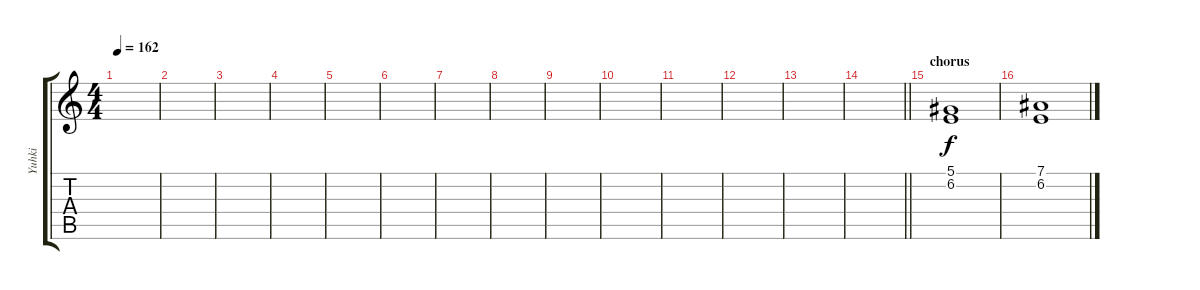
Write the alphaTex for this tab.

\track ("Yuhki" "Yuhki") {instrument stringensemble1}
\staff {score tabs}
\tuning (Eb4 Bb3 Gb3 Db3 Ab2 Eb2) {hide}
\ts (4 4)
\tempo 162
\clef g2
\ks c
|
|
|
|
|
|
|
|
|
|
|
|
|
\barLineRight lightlight
|
\section ("" "chorus")
(5.1 6.2).1 |
(7.1 6.2).1
